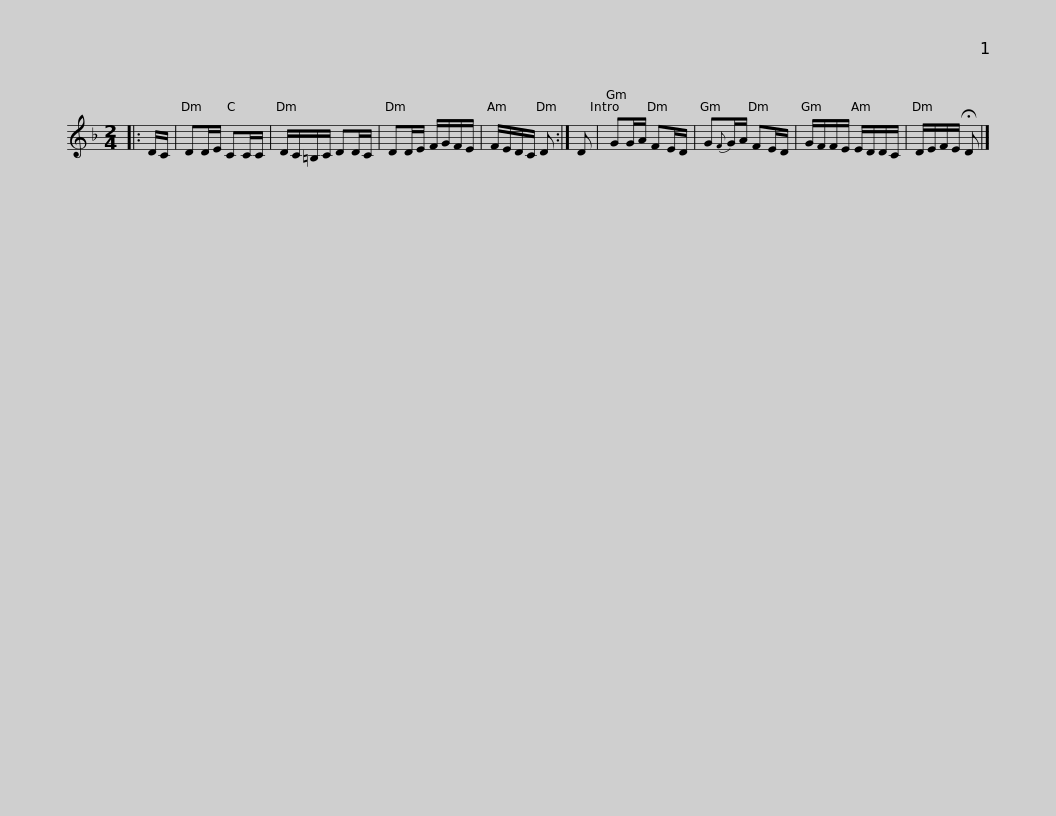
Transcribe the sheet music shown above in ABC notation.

X:1
L:1/8
M:2/4
I:linebreak $
K:Dmin
V:1 treble
V:1
|: D/C/ | DD/E/ CC/C/ | D/C/=B,/C/ DD/C/ | DD/E/ F/G/F/E/ | F/E/D/C/ D :| %5
 D | GG/A/ FE/D/ |$ G{F}G/A/ FE/D/ | G/F/F/E/ E/D/D/C/ | D/E/F/E/ !fermata!D |] %10
